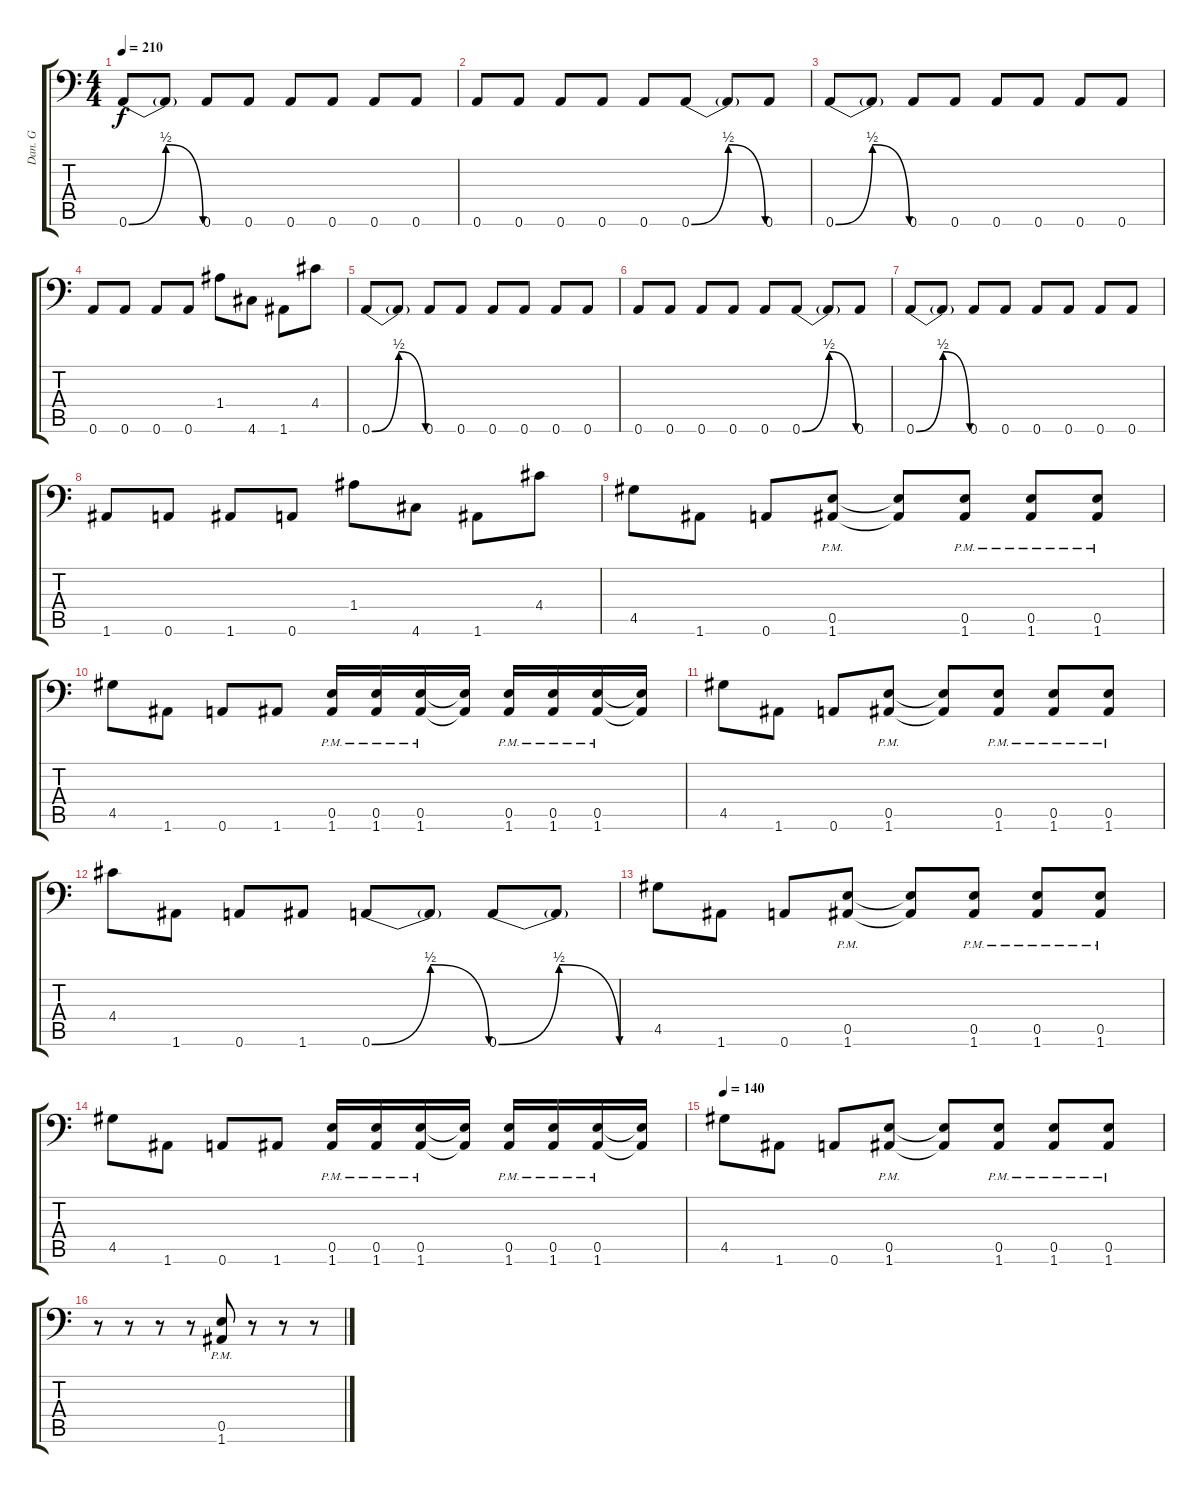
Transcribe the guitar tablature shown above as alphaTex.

\track ("Dan. G" "Dan. G") {instrument distortionguitar}
\staff {score tabs}
\tuning (B3 Gb3 D3 A2 E2 A1) {hide}
\ts (4 4)
\tempo 210
\clef f4
\ks c
0.6{be (bendrelease 0 0 30 2 30 2 60 0)}.8{dy f} 0.6{t}.8 0.6.8 0.6.8 0.6.8 0.6.8 0.6.8 0.6.8 |
0.6.8 0.6.8 0.6.8 0.6.8 0.6.8 0.6{be (bendrelease 0 0 30 2 30 2 60 0)}.8 0.6{t}.8 0.6.8 |
0.6{be (bendrelease 0 0 30 2 30 2 60 0)}.8 0.6{t}.8 0.6.8 0.6.8 0.6.8 0.6.8 0.6.8 0.6.8 |
0.6.8 0.6.8 0.6.8 0.6.8 1.4.8 4.6.8 1.6.8 4.4.8 |
0.6{be (bendrelease 0 0 30 2 30 2 60 0)}.8 0.6{t}.8 0.6.8 0.6.8 0.6.8 0.6.8 0.6.8 0.6.8 |
0.6.8 0.6.8 0.6.8 0.6.8 0.6.8 0.6{be (bendrelease 0 0 30 2 30 2 60 0)}.8 0.6{t}.8 0.6.8 |
0.6{be (bendrelease 0 0 30 2 30 2 60 0)}.8 0.6{t}.8 0.6.8 0.6.8 0.6.8 0.6.8 0.6.8 0.6.8 |
1.6.8 0.6.8 1.6.8 0.6.8 1.4.8 4.6.8 1.6.8 4.4.8 |
4.5.8 1.6.8 0.6.8 (0.5{pm} 1.6{pm}).8 (0.5{t} 1.6{t}).8 (0.5{pm} 1.6{pm}).8 (0.5{pm} 1.6{pm}).8 (0.5{pm} 1.6{pm}).8 |
4.5.8 1.6.8 0.6.8 1.6.8 (0.5{pm} 1.6{pm}).16 (0.5{pm} 1.6{pm}).16 (0.5{pm} 1.6{pm}).16 (0.5{t} 1.6{t}).16 (0.5{pm} 1.6{pm}).16 (0.5{pm} 1.6{pm}).16 (0.5{pm} 1.6{pm}).16 (0.5{t} 1.6{t}).16 |
4.5.8 1.6.8 0.6.8 (0.5{pm} 1.6{pm}).8 (0.5{t} 1.6{t}).8 (0.5{pm} 1.6{pm}).8 (0.5{pm} 1.6{pm}).8 (0.5{pm} 1.6{pm}).8 |
4.4.8 1.6.8 0.6.8 1.6.8 0.6{be (bendrelease 0 0 33 2 33 2 60 0)}.8 0.6{t}.8 0.6{be (bendrelease 0 0 35 2 35 2 60 0)}.8 0.6{t}.8 |
4.5.8 1.6.8 0.6.8 (0.5{pm} 1.6{pm}).8 (0.5{t} 1.6{t}).8 (0.5{pm} 1.6{pm}).8 (0.5{pm} 1.6{pm}).8 (0.5{pm} 1.6{pm}).8 |
4.5.8 1.6.8 0.6.8 1.6.8 (0.5{pm} 1.6{pm}).16 (0.5{pm} 1.6{pm}).16 (0.5{pm} 1.6{pm}).16 (0.5{t} 1.6{t}).16 (0.5{pm} 1.6{pm}).16 (0.5{pm} 1.6{pm}).16 (0.5{pm} 1.6{pm}).16 (0.5{t} 1.6{t}).16 |
\tempo 140
4.5.8 1.6.8 0.6.8 (0.5{pm} 1.6{pm}).8 (0.5{t} 1.6{t}).8 (0.5{pm} 1.6{pm}).8 (0.5{pm} 1.6{pm}).8 (0.5{pm} 1.6{pm}).8 |
r.8 r.8 r.8 r.8 (0.5{pm} 1.6{pm}).8 r.8 r.8 r.8
